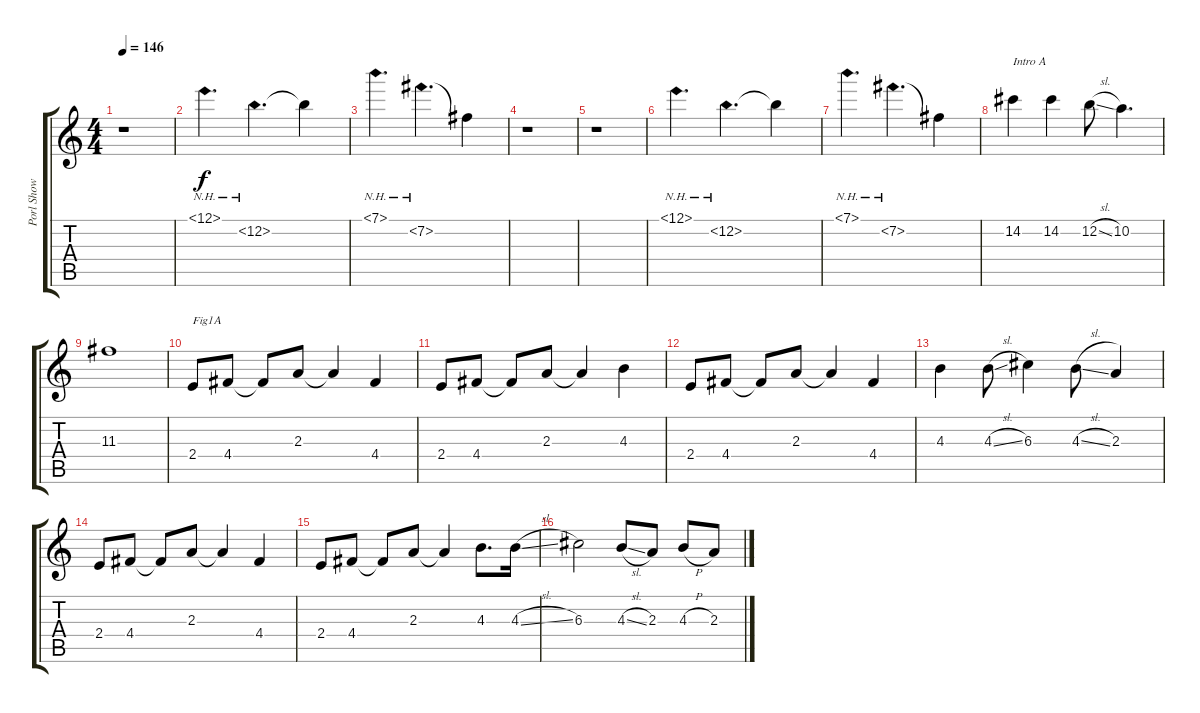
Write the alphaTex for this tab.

\track ("Porl Show" "Porl Show") {instrument distortionguitar}
\staff {score tabs}
\tuning (E4 B3 G3 D3 A2 E2) {hide}
\ts (4 4)
\tempo 146
\clef g2
\ks c
r.1{dy f instrument distortionguitar} |
12.1{nh}.4{d} 12.2{nh}.4{d} 12.2{t}.4 |
7.1{nh}.4{d} 7.2{nh}.4{d} 7.2{t}.4 |
r.1 |
r.1 |
12.1{nh}.4{d} 12.2{nh}.4{d} 12.2{t}.4 |
7.1{nh}.4{d} 7.2{nh}.4{d} 7.2{t}.4 |
14.2.4{txt "Intro A"} 14.2.4 12.2{sl}.8 10.2.4{d} |
11.3.1 |
2.4.8{txt "Fig1A"} 4.4.8 4.4{t}.8 2.3.8 2.3{t}.4 4.4.4 |
2.4.8 4.4.8 4.4{t}.8 2.3.8 2.3{t}.4 4.3.4 |
2.4.8 4.4.8 4.4{t}.8 2.3.8 2.3{t}.4 4.4.4 |
4.3.4 4.3{sl}.8 6.3.4 4.3{sl}.8 2.3.4 |
2.4.8 4.4.8 4.4{t}.8 2.3.8 2.3{t}.4 4.4.4 |
2.4.8 4.4.8 4.4{t}.8 2.3.8 2.3{t}.4 4.3.8{d} 4.3{sl}.16 |
6.3.2 4.3{sl}.8 2.3.8 4.3{h}.8 2.3.8
